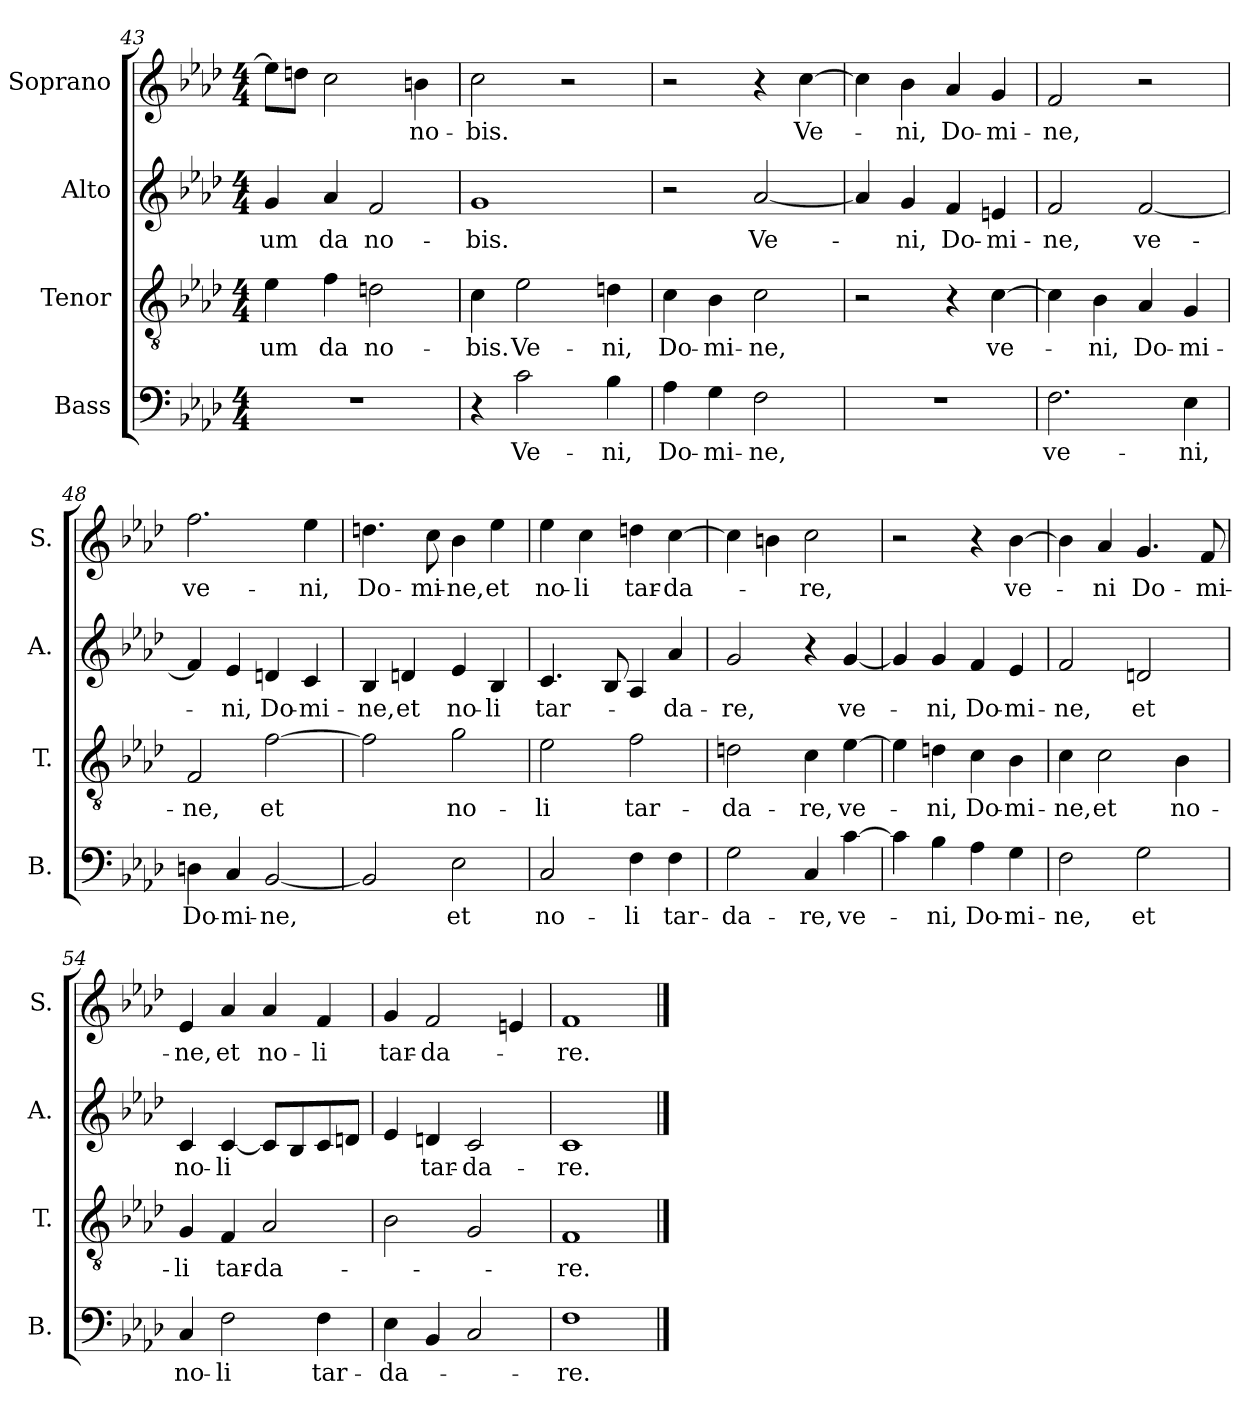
**kern	**text	**kern	**text	**kern	**text	**kern	**text
*part4	*part4	*part3	*part3	*part2	*part2	*part1	*part1
*staff4	*staff4	*staff3	*staff3	*staff2	*staff2	*staff1	*staff1
*I"Bass	*	*I"Tenor	*	*I"Alto	*	*I"Soprano	*
*I'B.	*	*I'T.	*	*I'A.	*	*I'S.	*
*clefF4	*	*clefGv2	*	*clefG2	*	*clefG2	*
*k[b-e-a-d-]	*	*k[b-e-a-d-]	*	*k[b-e-a-d-]	*	*k[b-e-a-d-]	*
*A-:	*	*	*	*A-:	*	*A-:	*
*M4/4	*	*M4/4	*	*M4/4	*	*M4/4	*
=43	=43	=43	=43	=43	=43	=43	=43
!	!	!	!LO:LY:b	!	!LO:LY:b	!	!
1r	.	4e-\	-um	4g/	-um	8ee-\L]	.
.	.	.	.	.	.	8ddn\J	.
!	!	!	!LO:LY:b	!	!LO:LY:b	!	!
.	.	4f\	da	4a-/	da	2cc\	.
!	!	!	!LO:LY:b	!	!LO:LY:b	!	!
.	.	2dn\	no-	2f/	no-	.	.
!	!	!	!	!	!	!	!LO:LY:b
.	.	.	.	.	.	4bn\	no-
=44	=44	=44	=44	=44	=44	=44	=44
!	!	!	!LO:LY:b	!	!LO:LY:b	!	!LO:LY:b
4r	.	4c\	-bis.	1g	-bis.	2cc\	-bis.
!	!LO:LY:b	!	!LO:LY:b	!	!	!	!
2c\	Ve-	2e-\	Ve-	.	.	.	.
.	.	.	.	.	.	2r	.
!	!LO:LY:b	!	!LO:LY:b	!	!	!	!
4B-\	-ni,	4dn\	-ni,	.	.	.	.
=45	=45	=45	=45	=45	=45	=45	=45
!	!LO:LY:b	!	!LO:LY:b	!	!	!	!
4A-\	Do-	4c\	Do-	2r	.	2r	.
!	!LO:LY:b	!	!LO:LY:b	!	!	!	!
4G\	-mi-	4B-\	-mi-	.	.	.	.
!	!LO:LY:b	!	!LO:LY:b	!	!LO:LY:b	!	!
2F\	-ne,	2c\	-ne,	[2a-/	Ve-	4r	.
!	!	!	!	!	!	!	!LO:LY:b
.	.	.	.	.	.	[4cc\	Ve-
!!LO:PB:g=z
=46	=46	=46	=46	=46	=46	=46	=46
1r	.	2r	.	4a-/]	.	4cc\]	.
!	!	!	!	!	!LO:LY:b	!	!LO:LY:b
.	.	.	.	4g/	-ni,	4b-\	-ni,
!	!	!	!	!	!LO:LY:b	!	!LO:LY:b
.	.	4r	.	4f/	Do-	4a-/	Do-
!	!	!	!LO:LY:b	!	!LO:LY:b	!	!LO:LY:b
.	.	[4c\	ve-	4en/	-mi-	4g/	-mi-
=47	=47	=47	=47	=47	=47	=47	=47
!	!LO:LY:b	!	!	!	!LO:LY:b	!	!LO:LY:b
2.F\	ve-	4c\]	.	2f/	-ne,	2f/	-ne,
!	!	!	!LO:LY:b	!	!	!	!
.	.	4B-\	-ni,	.	.	.	.
!	!	!	!LO:LY:b	!	!LO:LY:b	!	!
.	.	4A-/	Do-	[2f/	ve-	2r	.
!	!LO:LY:b	!	!LO:LY:b	!	!	!	!
4E-\	-ni,	4G/	-mi-	.	.	.	.
=48	=48	=48	=48	=48	=48	=48	=48
!	!LO:LY:b	!	!LO:LY:b	!	!	!	!LO:LY:b
4Dn\	Do-	2F/	-ne,	4f/]	.	2.ff\	ve-
!	!LO:LY:b	!	!	!	!LO:LY:b	!	!
4C/	-mi-	.	.	4e-/	-ni,	.	.
!	!LO:LY:b	!	!LO:LY:b	!	!LO:LY:b	!	!
[2BB-/	-ne,	[2f\	et	4dn/	Do-	.	.
!	!	!	!	!	!LO:LY:b	!	!LO:LY:b
.	.	.	.	4c/	-mi-	4ee-\	-ni,
=49	=49	=49	=49	=49	=49	=49	=49
!	!	!	!	!	!LO:LY:b	!	!LO:LY:b
2BB-/]	.	2f\]	.	4B-/	-ne,	4.ddn\	Do-
!	!	!	!	!	!LO:LY:b	!	!
.	.	.	.	4dn/	et	.	.
!	!	!	!	!	!	!	!LO:LY:b
.	.	.	.	.	.	8cc\	-mi-
!	!LO:LY:b	!	!LO:LY:b	!	!LO:LY:b	!	!LO:LY:b
2E-\	et	2g\	no-	4e-/	no-	4b-\	-ne,
!	!	!	!	!	!LO:LY:b	!	!LO:LY:b
.	.	.	.	4B-/	-li	4ee-\	et
=50	=50	=50	=50	=50	=50	=50	=50
!	!LO:LY:b	!	!LO:LY:b	!	!LO:LY:b	!	!LO:LY:b
2C/	no-	2e-\	-li	4.c/	tar-	4ee-\	no-
!	!	!	!	!	!	!	!LO:LY:b
.	.	.	.	.	.	4cc\	-li
.	.	.	.	8B-/	.	.	.
!	!LO:LY:b	!	!LO:LY:b	!	!	!	!LO:LY:b
4F\	-li	2f\	tar-	4A-/	.	4ddn\	tar-
!	!LO:LY:b	!	!	!	!LO:LY:b	!	!LO:LY:b
4F\	tar-	.	.	4a-/	-da-	[4cc\	-da-
=51	=51	=51	=51	=51	=51	=51	=51
!	!LO:LY:b	!	!LO:LY:b	!	!LO:LY:b	!	!
2G\	-da-	2dn\	-da-	2g/	-re,	4cc\]	.
.	.	.	.	.	.	4bn\	.
!	!LO:LY:b	!	!LO:LY:b	!	!	!	!LO:LY:b
4C/	-re,	4c\	-re,	4r	.	2cc\	-re,
!	!LO:LY:b	!	!LO:LY:b	!	!LO:LY:b	!	!
[4c\	ve-	[4e-\	ve-	[4g/	ve-	.	.
!!LO:LB:g=z
=52	=52	=52	=52	=52	=52	=52	=52
4c\]	.	4e-\]	.	4g/]	.	2r	.
!	!LO:LY:b	!	!LO:LY:b	!	!LO:LY:b	!	!
4B-\	-ni,	4dn\	-ni,	4g/	-ni,	.	.
!	!LO:LY:b	!	!LO:LY:b	!	!LO:LY:b	!	!
4A-\	Do-	4c\	Do-	4f/	Do-	4r	.
!	!LO:LY:b	!	!LO:LY:b	!	!LO:LY:b	!	!LO:LY:b
4G\	-mi-	4B-\	-mi-	4e-/	-mi-	[4b-\	ve-
=53	=53	=53	=53	=53	=53	=53	=53
!	!LO:LY:b	!	!LO:LY:b	!	!LO:LY:b	!	!
2F\	-ne,	4c\	-ne,	2f/	-ne,	4b-\]	.
!	!	!	!LO:LY:b	!	!	!	!LO:LY:b
.	.	2c\	et	.	.	4a-/	-ni
!	!LO:LY:b	!	!	!	!LO:LY:b	!	!LO:LY:b
2G\	et	.	.	2dn/	et	4.g/	Do-
!	!	!	!LO:LY:b	!	!	!	!
.	.	4B-\	no-	.	.	.	.
!	!	!	!	!	!	!	!LO:LY:b
.	.	.	.	.	.	8f/	-mi-
=54	=54	=54	=54	=54	=54	=54	=54
!	!LO:LY:b	!	!LO:LY:b	!	!LO:LY:b	!	!LO:LY:b
4C/	no-	4G/	-li	4c/	no-	4e-/	-ne,
!	!LO:LY:b	!	!LO:LY:b	!	!LO:LY:b	!	!LO:LY:b
2F\	-li	4F/	tar-	[4c/	-li	4a-/	et
!	!	!	!LO:LY:b	!	!	!	!LO:LY:b
.	.	2A-/	-da-	8c/L]	.	4a-/	no-
.	.	.	.	8B-/	.	.	.
!	!LO:LY:b	!	!	!	!	!	!LO:LY:b
4F\	tar-	.	.	8c/	.	4f/	-li
.	.	.	.	8dn/J	.	.	.
=55	=55	=55	=55	=55	=55	=55	=55
!	!LO:LY:b	!	!	!	!	!	!LO:LY:b
4E-\	-da-	2B-\	.	4e-/	.	4g/	tar-
!	!	!	!	!	!LO:LY:b	!	!LO:LY:b
4BB-/	.	.	.	4dn/	tar-	2f/	-da-
!	!	!	!	!	!LO:LY:b	!	!
2C/	.	2G/	.	2c/	-da-	.	.
.	.	.	.	.	.	4en/	.
=56	=56	=56	=56	=56	=56	=56	=56
!	!LO:LY:b	!	!LO:LY:b	!	!LO:LY:b	!	!LO:LY:b
1F	-re.	1F	-re.	1c	-re.	1f	-re.
==	==	==	==	==	==	==	==
*-	*-	*-	*-	*-	*-	*-	*-
